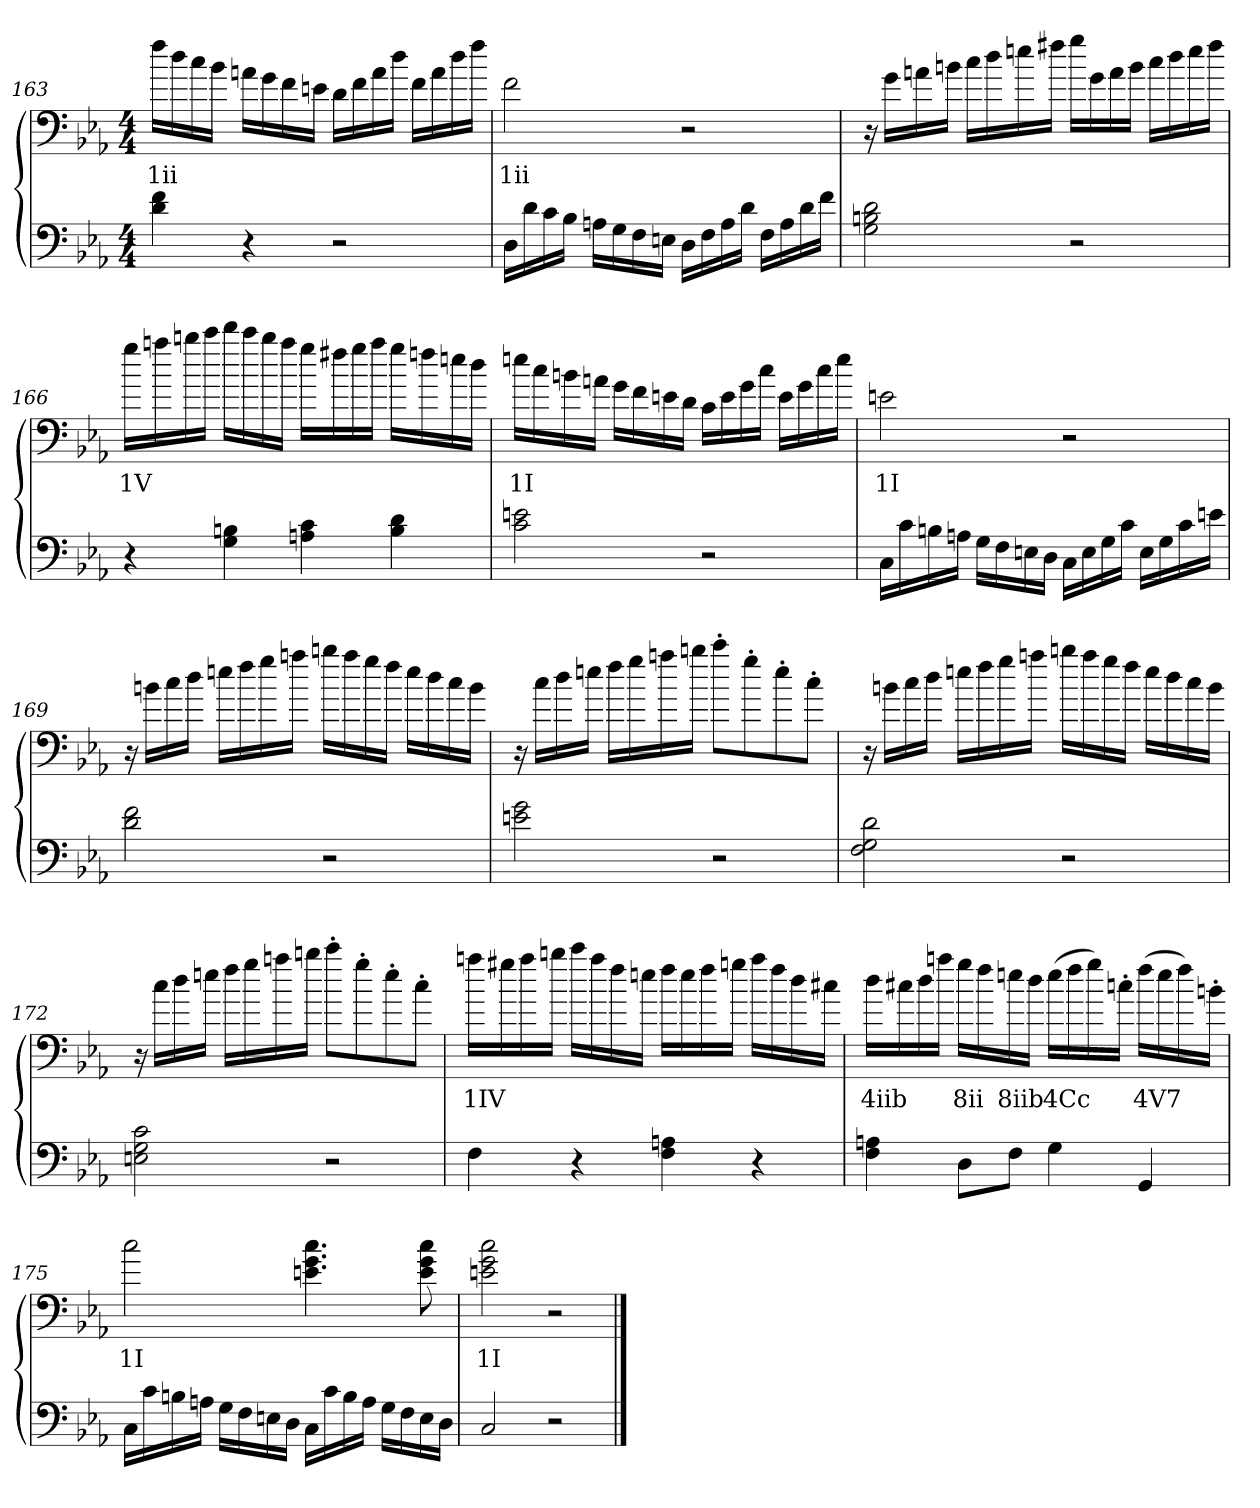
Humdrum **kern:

**kern	**kern	**text
*part1	*part1	*part1
*staff2	*staff1	*staff1
*clefF4	*clefF4	*
*k[b-e-a-]	*k[b-e-a-]	*
*c:	*c:	*
*M4/4	*M4/4	*
=163	=163	=163
4d 4f	16ffLL	1ii
.	16dd	.
.	16cc	.
.	16b-JJ	.
4r	16anLL	.
.	16g	.
.	16f	.
.	16enJJ	.
2r	16dLL	.
.	16f	.
.	16a	.
.	16ddJJ	.
.	16fLL	.
.	16a	.
.	16dd	.
.	16ffJJ	.
=164	=164	=164
16DLL	2f	1ii
16d	.	.
16c	.	.
16B-JJ	.	.
16AnLL	.	.
16G	.	.
16F	.	.
16EnJJ	.	.
16DLL	2r	.
16F	.	.
16A	.	.
16dJJ	.	.
16FLL	.	.
16A	.	.
16d	.	.
16fJJ	.	.
=165	=165	=165
2G 2Bn 2d	16r	.
.	16gLL	.
.	16an	.
.	16bnJJ	.
.	16ccLL	.
.	16dd	.
.	16een	.
.	16ff#XJJ	.
2r	16ggLL	.
.	16g	.
.	16a	.
.	16bJJ	.
.	16ccLL	.
.	16dd	.
.	16ee	.
.	16ff#JJ	.
=166	=166	=166
4r	16ggLL	1V
.	16aan	.
.	16bbn	.
.	16cccJJ	.
4G 4Bn	16dddLL	.
.	16ccc	.
.	16bb	.
.	16aaJJ	.
4An 4c	16ggLL	.
.	16ff#X	.
.	16gg	.
.	16aaJJ	.
4B 4d	16ggLL	.
.	16ffn	.
.	16een	.
.	16ddJJ	.
=167	=167	=167
2c 2en	16eenLL	1I
.	16cc	.
.	16bn	.
.	16anJJ	.
.	16gLL	.
.	16f	.
.	16en	.
.	16dJJ	.
2r	16cLL	.
.	16e	.
.	16g	.
.	16ccJJ	.
.	16eLL	.
.	16g	.
.	16cc	.
.	16eeJJ	.
=168	=168	=168
16CLL	2en	1I
16c	.	.
16Bn	.	.
16AnJJ	.	.
16GLL	.	.
16F	.	.
16En	.	.
16DJJ	.	.
16CLL	2r	.
16E	.	.
16G	.	.
16cJJ	.	.
16ELL	.	.
16G	.	.
16c	.	.
16enJJ	.	.
=169	=169	=169
2d 2f	16r	.
.	16bnLL	.
.	16cc	.
.	16ddJJ	.
.	16eenLL	.
.	16ff	.
.	16gg	.
.	16aanJJ	.
2r	16bbnLL	.
.	16aa	.
.	16gg	.
.	16ffJJ	.
.	16eeLL	.
.	16dd	.
.	16cc	.
.	16bJJ	.
=170	=170	=170
2en 2g	16r	.
.	16ccLL	.
.	16dd	.
.	16eenJJ	.
.	16ffLL	.
.	16gg	.
.	16aan	.
.	16bbnJJ	.
2r	8ccc'L	.
.	8gg'	.
.	8ee'	.
.	8cc'J	.
=171	=171	=171
2F 2G 2d	16r	.
.	16bnLL	.
.	16cc	.
.	16ddJJ	.
.	16eenLL	.
.	16ff	.
.	16gg	.
.	16aanJJ	.
2r	16bbnLL	.
.	16aa	.
.	16gg	.
.	16ffJJ	.
.	16eeLL	.
.	16dd	.
.	16cc	.
.	16bJJ	.
=172	=172	=172
2En 2G 2c	16r	.
.	16ccLL	.
.	16dd	.
.	16eenJJ	.
.	16ffLL	.
.	16gg	.
.	16aan	.
.	16bbnJJ	.
2r	8ccc'L	.
.	8gg'	.
.	8ee'	.
.	8cc'J	.
=173	=173	=173
4F	16aanLL	1IV
.	16gg#X	.
.	16aa	.
.	16bbnJJ	.
4r	16cccLL	.
.	16aa	.
.	16ff	.
.	16eenJJ	.
4F 4An	16ffLL	.
.	16ee	.
.	16ff	.
.	16ggnJJ	.
4r	16aaLL	.
.	16ff	.
.	16dd	.
.	16cc#XJJ	.
=174	=174	=174
4F 4An	16ddLL	4iib
.	16cc#X	.
.	16dd	.
.	16aanJJ	.
8DL	16ggLL	8ii
.	16ff	.
8FJ	16een	8iib
.	16ddJJ	.
4G	(16eeLL	4Cc
.	16ff	.
.	16gg)	.
.	16ccn'JJ	.
4GG	(16ffLL	4V7
.	16ee	.
.	16ff)	.
.	16bn'JJ	.
=175	=175	=175
16CLL	2cc	1I
16c	.	.
16Bn	.	.
16AnJJ	.	.
16GLL	.	.
16F	.	.
16En	.	.
16DJJ	.	.
16CLL	4.en 4.g 4.cc	.
16c	.	.
16B	.	.
16AJJ	.	.
16GLL	.	.
16F	.	.
16E	8e 8g 8cc	.
16DJJ	.	.
=176	=176	=176
2C	2en 2g 2cc	1I
2r	2r	.
==	==	==
*-	*-	*-
